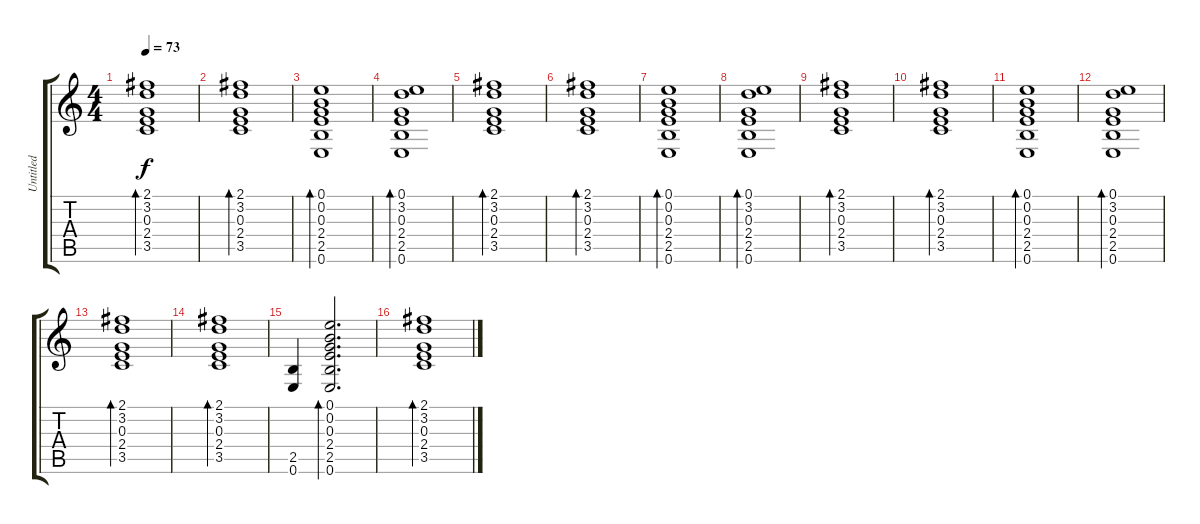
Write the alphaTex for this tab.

\track ("Untitled" "Untitled") {instrument electricguitarjazz}
\staff {score tabs}
\tuning (E4 B3 G3 D3 A2 E2) {hide}
\ts (4 4)
\tempo 73
\clef g2
\ks c
(2.1 3.2 0.3 2.4 3.5).1{bd 120 dy f} |
(2.1 3.2 0.3 2.4 3.5).1{bd 120} |
(0.1 0.2 0.3 2.4 2.5 0.6).1{bd 120} |
(0.1 3.2 0.3 2.4 2.5 0.6).1{bd 120} |
(2.1 3.2 0.3 2.4 3.5).1{bd 120} |
(2.1 3.2 0.3 2.4 3.5).1{bd 120} |
(0.1 0.2 0.3 2.4 2.5 0.6).1{bd 120} |
(0.1 3.2 0.3 2.4 2.5 0.6).1{bd 120} |
(2.1 3.2 0.3 2.4 3.5).1{bd 120} |
(2.1 3.2 0.3 2.4 3.5).1{bd 120} |
(0.1 0.2 0.3 2.4 2.5 0.6).1{bd 120} |
(0.1 3.2 0.3 2.4 2.5 0.6).1{bd 120} |
(2.1 3.2 0.3 2.4 3.5).1{bd 120} |
(2.1 3.2 0.3 2.4 3.5).1{bd 120} |
(2.5 0.6).4 (0.1 0.2 0.3 2.4 2.5 0.6).2{d bd 120} |
(2.1 3.2 0.3 2.4 3.5).1{bd 120}
